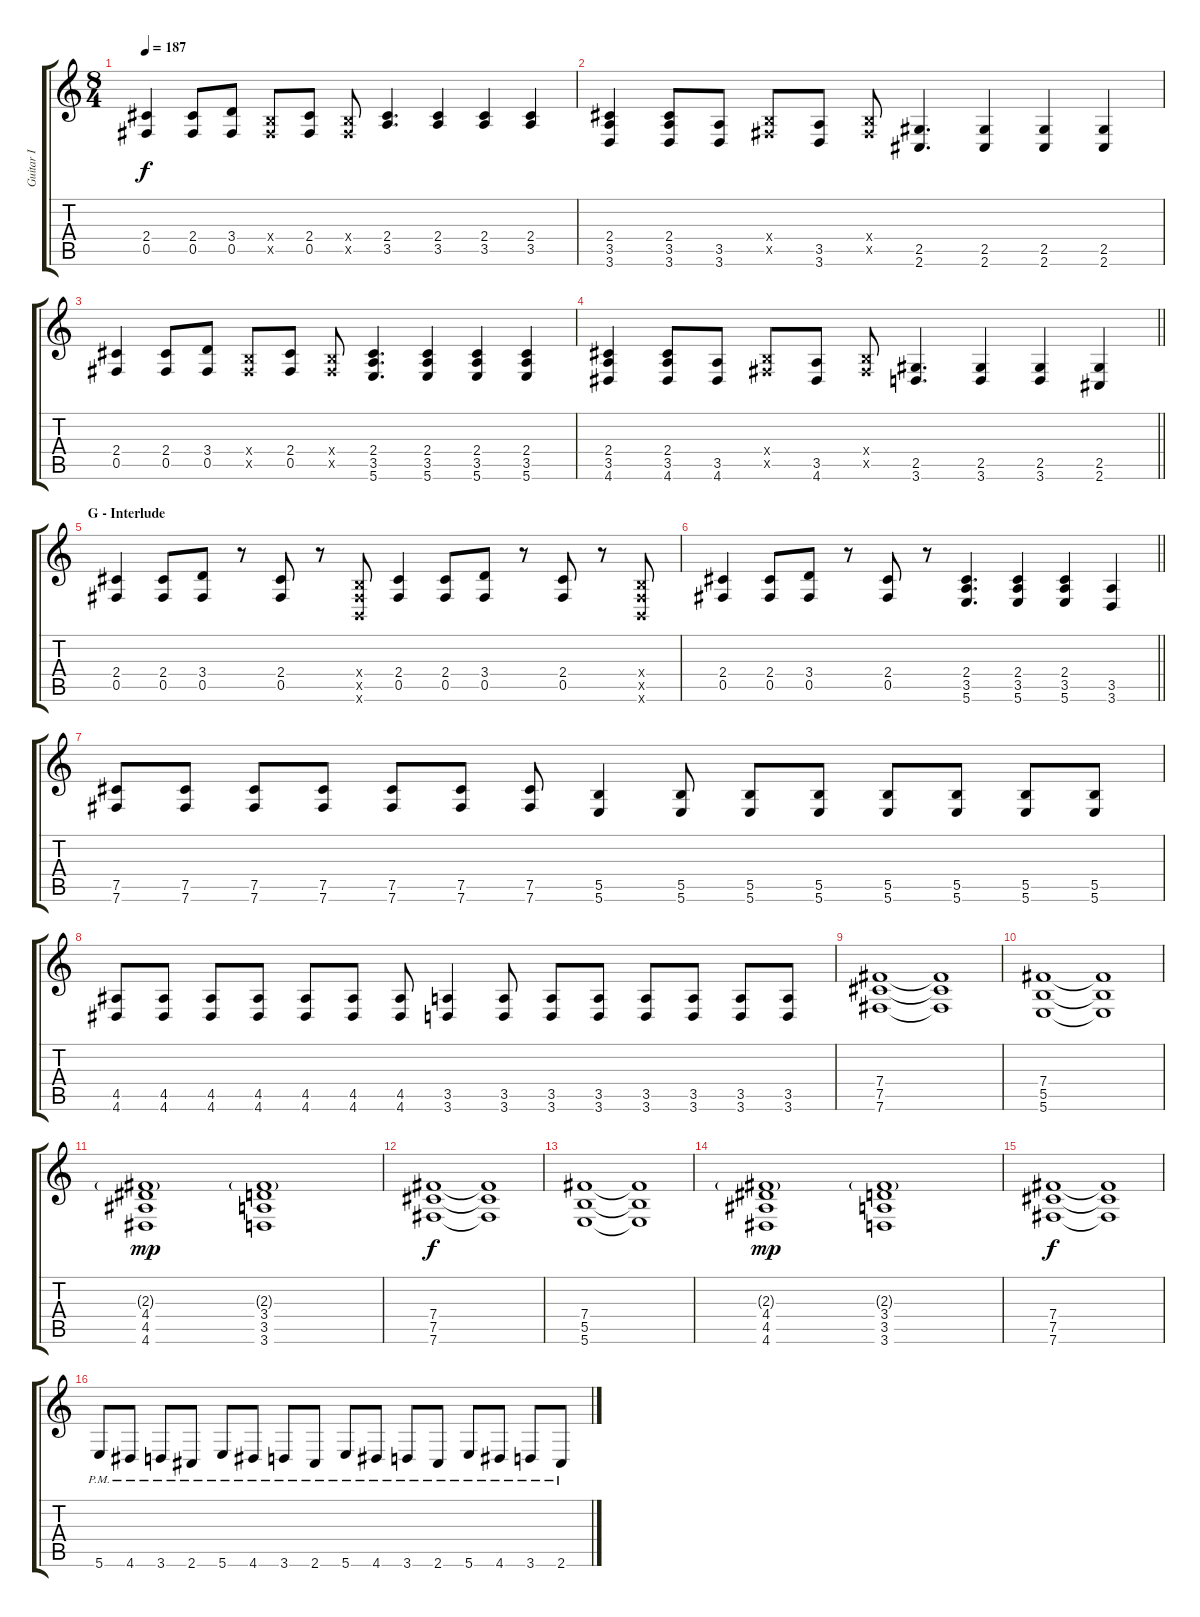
\track ("Guitar I" "Guitar I") {instrument distortionguitar}
\staff {score tabs}
\tuning (Db4 Ab3 E3 B2 Gb2 B1) {hide}
\ts (8 4)
\tempo 187
\clef g2
\ks c
(2.4 0.5).4{dy f} (2.4 0.5).8 (3.4 0.5).8 (0.4{x} 0.5{x}).8 (2.4 0.5).8 (0.4{x} 0.5{x}).8 (2.4 3.5).4{d} (2.4 3.5).4 (2.4 3.5).4 (2.4 3.5).4 |
(2.4 3.5 3.6).4 (2.4 3.5 3.6).8 (3.5 3.6).8 (0.4{x} 0.5{x}).8 (3.5 3.6).8 (0.4{x} 0.5{x}).8 (2.5 2.6).4{d} (2.5 2.6).4 (2.5 2.6).4 (2.5 2.6).4 |
(2.4 0.5).4 (2.4 0.5).8 (3.4 0.5).8 (0.4{x} 0.5{x}).8 (2.4 0.5).8 (0.4{x} 0.5{x}).8 (2.4 3.5 5.6).4{d} (2.4 3.5 5.6).4 (2.4 3.5 5.6).4 (2.4 3.5 5.6).4 |
\barLineRight lightlight
(2.4 3.5 4.6).4 (2.4 3.5 4.6).8 (3.5 4.6).8 (0.4{x} 0.5{x}).8 (3.5 4.6).8 (0.4{x} 0.5{x}).8 (2.5 3.6).4{d} (2.5 3.6).4 (2.5 3.6).4 (2.5 2.6).4 |
\section ("" "G - Interlude")
(2.4 0.5).4 (2.4 0.5).8 (3.4 0.5).8 r.8 (2.4 0.5).8 r.8 (0.4{x} 0.5{x} 0.6{x}).8 (2.4 0.5).4 (2.4 0.5).8 (3.4 0.5).8 r.8 (2.4 0.5).8 r.8 (0.4{x} 0.5{x} 0.6{x}).8 |
\barLineRight lightlight
(2.4 0.5).4 (2.4 0.5).8 (3.4 0.5).8 r.8 (2.4 0.5).8 r.8 (2.4 3.5 5.6).4{d} (2.4 3.5 5.6).4 (2.4 3.5 5.6).4 (3.5 3.6).4 |
(7.5 7.6).8 (7.5 7.6).8 (7.5 7.6).8 (7.5 7.6).8 (7.5 7.6).8 (7.5 7.6).8 (7.5 7.6).8 (5.5 5.6).4 (5.5 5.6).8 (5.5 5.6).8 (5.5 5.6).8 (5.5 5.6).8 (5.5 5.6).8 (5.5 5.6).8 (5.5 5.6).8 |
(4.5 4.6).8 (4.5 4.6).8 (4.5 4.6).8 (4.5 4.6).8 (4.5 4.6).8 (4.5 4.6).8 (4.5 4.6).8 (3.5 3.6).4 (3.5 3.6).8 (3.5 3.6).8 (3.5 3.6).8 (3.5 3.6).8 (3.5 3.6).8 (3.5 3.6).8 (3.5 3.6).8 |
(7.4 7.5 7.6).1 (7.4{t} 7.5{t} 7.6{t}).1 |
(7.4 5.5 5.6).1 (7.4{t} 5.5{t} 5.6{t}).1 |
(2.3{g} 4.4 4.5 4.6).1{dy mp} (2.3{g} 3.4 3.5 3.6).1 |
(7.4 7.5 7.6).1{dy f} (7.4{t} 7.5{t} 7.6{t}).1 |
(7.4 5.5 5.6).1 (7.4{t} 5.5{t} 5.6{t}).1 |
(2.3{g} 4.4 4.5 4.6).1{dy mp} (2.3{g} 3.4 3.5 3.6).1 |
(7.4 7.5 7.6).1{dy f} (7.4{t} 7.5{t} 7.6{t}).1 |
5.6{pm}.8 4.6{pm}.8 3.6{pm}.8 2.6{pm}.8 5.6{pm}.8 4.6{pm}.8 3.6{pm}.8 2.6{pm}.8 5.6{pm}.8 4.6{pm}.8 3.6{pm}.8 2.6{pm}.8 5.6{pm}.8 4.6{pm}.8 3.6{pm}.8 2.6{pm}.8
